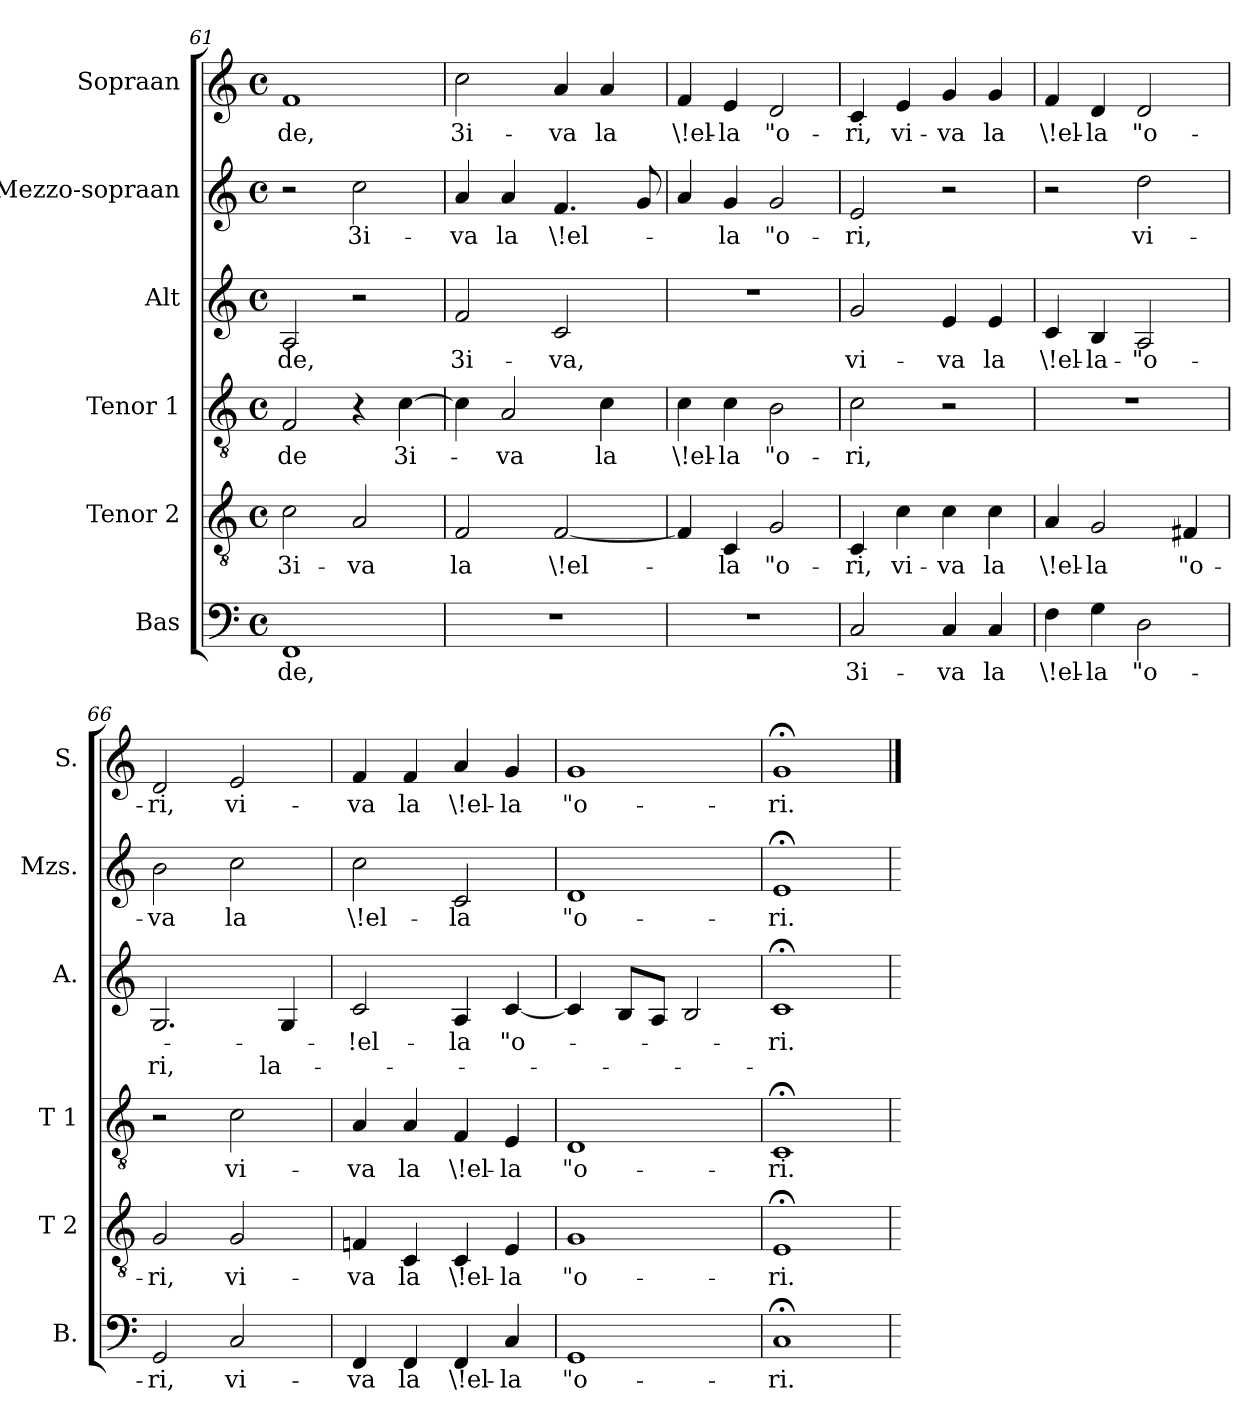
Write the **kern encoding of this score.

**kern	**text	**kern	**text	**kern	**text	**kern	**text	**text	**kern	**text	**kern	**text
*part6	*part6	*part5	*part5	*part4	*part4	*part3	*part3	*part3	*part2	*part2	*part1	*part1
*staff6	*staff6	*staff5	*staff5	*staff4	*staff4	*staff3	*staff3	*staff3	*staff2	*staff2	*staff1	*staff1
*I"Bas	*	*I"Tenor 2	*	*I"Tenor 1	*	*I"Alt	*	*	*I"Mezzo-sopraan	*	*I"Sopraan	*
*I'B.	*	*I'T 2	*	*I'T 1	*	*I'A.	*	*	*I'Mzs.	*	*I'S.	*
*clefF4	*	*clefGv2	*	*clefGv2	*	*clefG2	*	*	*clefG2	*	*clefG2	*
*M4/4	*	*M4/4	*	*M4/4	*	*M4/4	*	*	*M4/4	*	*M4/4	*
*met(c)	*	*met(c)	*	*met(c)	*	*met(c)	*	*	*met(c)	*	*met(c)	*
=61	=61	=61	=61	=61	=61	=61	=61	=61	=61	=61	=61	=61
!	!LO:LY:b:cj	!	!LO:LY:b:cj	!	!LO:LY:b:cj	!	!LO:LY:b:cj	!	!	!	!	!LO:LY:b:cj
1FF	-de,	2c\	3i-	2F/	-de	2A/	-de,	.	2r	.	1f	-de,
!	!	!	!LO:LY:b:cj	!	!	!	!	!	!	!LO:LY:b:cj	!	!
.	.	2A/	-va	4r	.	2r	.	.	2cc\	3i-	.	.
!	!	!	!	!	!LO:LY:b:cj	!	!	!	!	!	!	!
.	.	.	.	[<4c\	3i-	.	.	.	.	.	.	.
!!LO:PB:g=z
=62	=62	=62	=62	=62	=62	=62	=62	=62	=62	=62	=62	=62
!	!	!	!LO:LY:b:cj	!	!	!	!LO:LY:b:cj	!	!	!LO:LY:b:cj	!	!LO:LY:b:cj
*	*	*	*	*	*	*^	*	*	*	*	*	*
1r	.	2F/	la	4c\]	.	2f/	4ryy	3i-	.	4a/	-va	2cc\	3i-
!	!	!	!	!	!LO:LY:b:cj	!	!	!	!	!	!LO:LY:b:cj	!	!
.	.	.	.	2A/	-va	.	64ryy	.	.	4a/	la	.	.
.	.	.	.	.	.	.	2ryy	.	.	.	.	.	.
!	!	!	!LO:LY:b:cj	!	!	!	!	!LO:LY:b:cj	!	!	!LO:LY:b:cj	!	!LO:LY:b:cj
.	.	[<2F/	\!el-	.	.	2c/	.	-va,	.	4.f/	\!el-	4a/	-va
!	!	!	!	!	!LO:LY:b:cj	!	!	!	!	!	!	!	!LO:LY:b:cj
.	.	.	.	4c\	la	.	.	.	.	.	.	4a/	la
.	.	.	.	.	.	.	8...ryy	.	.	.	.	.	.
.	.	.	.	.	.	.	.	.	.	8g/	.	.	.
=63	=63	=63	=63	=63	=63	=63	=63	=63	=63	=63	=63	=63	=63
!	!	!	!	!	!LO:LY:b:cj	!	!	!	!	!	!	!	!LO:LY:b:cj
*	*	*	*	*	*	*v	*v	*	*	*	*	*	*
1r	.	4F/]	.	4c\	\!el-	1r	.	.	4a/	.	4f/	\!el-
!	!	!	!LO:LY:b:cj	!	!LO:LY:b:cj	!	!	!	!	!LO:LY:b:cj	!	!LO:LY:b:cj
.	.	4C/	-la	4c\	-la	.	.	.	4g/	-la	4e/	-la
!	!	!	!LO:LY:b:cj	!	!LO:LY:b:cj	!	!	!	!	!LO:LY:b:cj	!	!LO:LY:b:cj
.	.	2G/	"o-	2B\	"o-	.	.	.	2g/	"o-	2d/	"o-
=64	=64	=64	=64	=64	=64	=64	=64	=64	=64	=64	=64	=64
!	!LO:LY:b:cj	!	!LO:LY:b:cj	!	!LO:LY:b:cj	!	!LO:LY:b:cj	!	!	!LO:LY:b:cj	!	!LO:LY:b:cj
2C/	3i-	4C/	-ri,	2c\	-ri,	2g/	vi-	.	2e/	-ri,	4c/	-ri,
!	!	!	!LO:LY:b:cj	!	!	!	!	!	!	!	!	!LO:LY:b:cj
.	.	4c\	vi-	.	.	.	.	.	.	.	4e/	vi-
!	!LO:LY:b:cj	!	!LO:LY:b:cj	!	!	!	!LO:LY:b:cj	!	!	!	!	!LO:LY:b:cj
4C/	-va	4c\	-va	2r	.	4e/	-va	.	2r	.	4g/	-va
!	!LO:LY:b:cj	!	!LO:LY:b:cj	!	!	!	!LO:LY:b:cj	!	!	!	!	!LO:LY:b:cj
4C/	la	4c\	la	.	.	4e/	la	.	.	.	4g/	la
=65	=65	=65	=65	=65	=65	=65	=65	=65	=65	=65	=65	=65
!	!LO:LY:b:cj	!	!LO:LY:b:cj	!	!	!	!LO:LY:b:cj	!	!	!	!	!LO:LY:b:cj
4F\	\!el-	4A/	\!el-	1r	.	4c/	\!el-	.	2r	.	4f/	\!el-
!	!LO:LY:b:cj	!	!LO:LY:b:cj	!	!	!	!LO:LY:b:cj	!	!	!	!	!LO:LY:b:cj
4G\	-la	2G/	-la	.	.	4B/	-la-	.	.	.	4d/	-la
!	!LO:LY:b:cj	!	!	!	!	!	!LO:LY:b:cj	!	!	!LO:LY:b:cj	!	!LO:LY:b:cj
2D\	"o-	.	.	.	.	2A/	-"o-	.	2dd\	vi-	2d/	"o-
!	!	!	!LO:LY:b:cj	!	!	!	!	!	!	!	!	!
.	.	4F#X/	"o-	.	.	.	.	.	.	.	.	.
=66	=66	=66	=66	=66	=66	=66	=66	=66	=66	=66	=66	=66
!	!LO:LY:b:cj	!	!LO:LY:b:cj	!	!	!	!	!LO:LY:b:cj	!	!LO:LY:b:cj	!	!LO:LY:b:cj
2GG/	-ri,	2G/	-ri,	2r	.	2.G/	.	-ri,	2b\	-va	2d/	-ri,
!	!LO:LY:b:cj	!	!LO:LY:b:cj	!	!LO:LY:b:cj	!	!	!	!	!LO:LY:b:cj	!	!LO:LY:b:cj
2C/	vi-	2G/	vi-	2c\	vi-	.	.	.	2cc\	la	2e/	vi-
!	!	!	!	!	!	!	!	!LO:LY:b:cj	!	!	!	!
.	.	.	.	.	.	4G/	.	la-	.	.	.	.
=67	=67	=67	=67	=67	=67	=67	=67	=67	=67	=67	=67	=67
!	!LO:LY:b:cj	!	!LO:LY:b:cj	!	!LO:LY:b:cj	!	!LO:LY:b:cj	!	!	!LO:LY:b:cj	!	!LO:LY:b:cj
4FF/	-va	4Fn/	-va	4A/	-va	2c/	-!el-	.	2cc\	\!el-	4f/	-va
!	!LO:LY:b:cj	!	!LO:LY:b:cj	!	!LO:LY:b:cj	!	!	!	!	!	!	!LO:LY:b:cj
4FF/	la	4C/	la	4A/	la	.	.	.	.	.	4f/	la
!	!LO:LY:b:cj	!	!LO:LY:b:cj	!	!LO:LY:b:cj	!	!LO:LY:b:cj	!	!	!LO:LY:b:cj	!	!LO:LY:b:cj
4FF/	\!el-	4C/	\!el-	4F/	\!el-	4A/	-la	.	2c/	-la	4a/	\!el-
!	!LO:LY:b:cj	!	!LO:LY:b:cj	!	!LO:LY:b:cj	!	!LO:LY:b:cj	!	!	!	!	!LO:LY:b:cj
4C/	-la	4E/	-la	4E/	-la	[<4c/	"o-	.	.	.	4g/	-la
=68	=68	=68	=68	=68	=68	=68	=68	=68	=68	=68	=68	=68
!	!LO:LY:b:cj	!	!LO:LY:b:cj	!	!LO:LY:b:cj	!	!	!	!	!LO:LY:b:cj	!	!LO:LY:b:cj
1GG	"o-	1G	"o-	1D	"o-	4c/]	.	.	1d	"o-	1g	"o-
.	.	.	.	.	.	8B/L	.	.	.	.	.	.
.	.	.	.	.	.	8A/J	.	.	.	.	.	.
.	.	.	.	.	.	2B/	.	.	.	.	.	.
=69	=69	=69	=69	=69	=69	=69	=69	=69	=69	=69	=69	=69
!	!LO:LY:b:cj	!	!LO:LY:b:cj	!	!LO:LY:b:cj	!	!LO:LY:b:cj	!	!	!LO:LY:b:cj	!	!LO:LY:b:cj
1C;<	-ri.	1E;<	-ri.	1C;<	-ri.	1c;<	-ri.	.	1e;<	-ri.	1g;<	-ri.
=	==	=	==	=	==	=	==	==	=	==	==	==
*-	*-	*-	*-	*-	*-	*-	*-	*-	*-	*-	*-	*-
